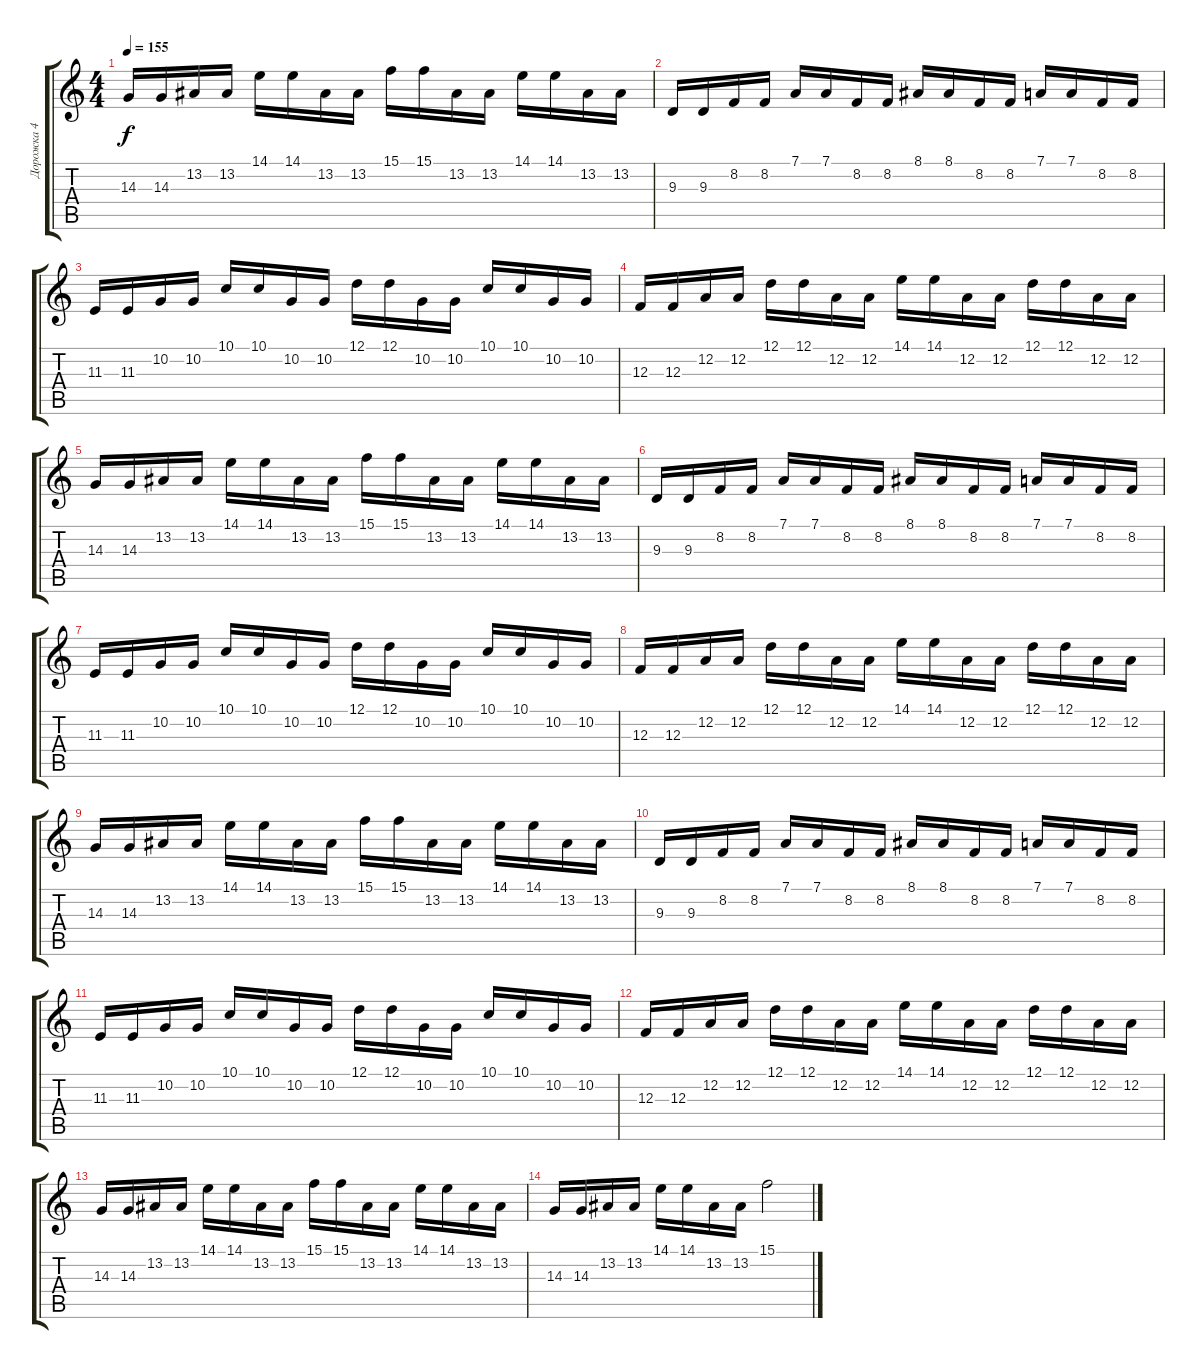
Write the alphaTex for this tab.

\track ("Дорожка 4" "Дорожка 4") {instrument pizzicatostrings}
\staff {score tabs}
\tuning (D4 A3 F3 C3 G2 D2) {hide}
\ts (4 4)
\tempo 155
\clef g2
\ks c
14.3.16{dy f} 14.3.16 13.2.16 13.2.16 14.1.16 14.1.16 13.2.16 13.2.16 15.1.16 15.1.16 13.2.16 13.2.16 14.1.16 14.1.16 13.2.16 13.2.16 |
9.3.16 9.3.16 8.2.16 8.2.16 7.1.16 7.1.16 8.2.16 8.2.16 8.1.16 8.1.16 8.2.16 8.2.16 7.1.16 7.1.16 8.2.16 8.2.16 |
11.3.16 11.3.16 10.2.16 10.2.16 10.1.16 10.1.16 10.2.16 10.2.16 12.1.16 12.1.16 10.2.16 10.2.16 10.1.16 10.1.16 10.2.16 10.2.16 |
12.3.16 12.3.16 12.2.16 12.2.16 12.1.16 12.1.16 12.2.16 12.2.16 14.1.16 14.1.16 12.2.16 12.2.16 12.1.16 12.1.16 12.2.16 12.2.16 |
14.3.16 14.3.16 13.2.16 13.2.16 14.1.16 14.1.16 13.2.16 13.2.16 15.1.16 15.1.16 13.2.16 13.2.16 14.1.16 14.1.16 13.2.16 13.2.16 |
9.3.16 9.3.16 8.2.16 8.2.16 7.1.16 7.1.16 8.2.16 8.2.16 8.1.16 8.1.16 8.2.16 8.2.16 7.1.16 7.1.16 8.2.16 8.2.16 |
11.3.16 11.3.16 10.2.16 10.2.16 10.1.16 10.1.16 10.2.16 10.2.16 12.1.16 12.1.16 10.2.16 10.2.16 10.1.16 10.1.16 10.2.16 10.2.16 |
12.3.16 12.3.16 12.2.16 12.2.16 12.1.16 12.1.16 12.2.16 12.2.16 14.1.16 14.1.16 12.2.16 12.2.16 12.1.16 12.1.16 12.2.16 12.2.16 |
14.3.16 14.3.16 13.2.16 13.2.16 14.1.16 14.1.16 13.2.16 13.2.16 15.1.16 15.1.16 13.2.16 13.2.16 14.1.16 14.1.16 13.2.16 13.2.16 |
9.3.16 9.3.16 8.2.16 8.2.16 7.1.16 7.1.16 8.2.16 8.2.16 8.1.16 8.1.16 8.2.16 8.2.16 7.1.16 7.1.16 8.2.16 8.2.16 |
11.3.16 11.3.16 10.2.16 10.2.16 10.1.16 10.1.16 10.2.16 10.2.16 12.1.16 12.1.16 10.2.16 10.2.16 10.1.16 10.1.16 10.2.16 10.2.16 |
12.3.16 12.3.16 12.2.16 12.2.16 12.1.16 12.1.16 12.2.16 12.2.16 14.1.16 14.1.16 12.2.16 12.2.16 12.1.16 12.1.16 12.2.16 12.2.16 |
14.3.16 14.3.16 13.2.16 13.2.16 14.1.16 14.1.16 13.2.16 13.2.16 15.1.16 15.1.16 13.2.16 13.2.16 14.1.16 14.1.16 13.2.16 13.2.16 |
14.3.16 14.3.16 13.2.16 13.2.16 14.1.16 14.1.16 13.2.16 13.2.16 15.1.2
